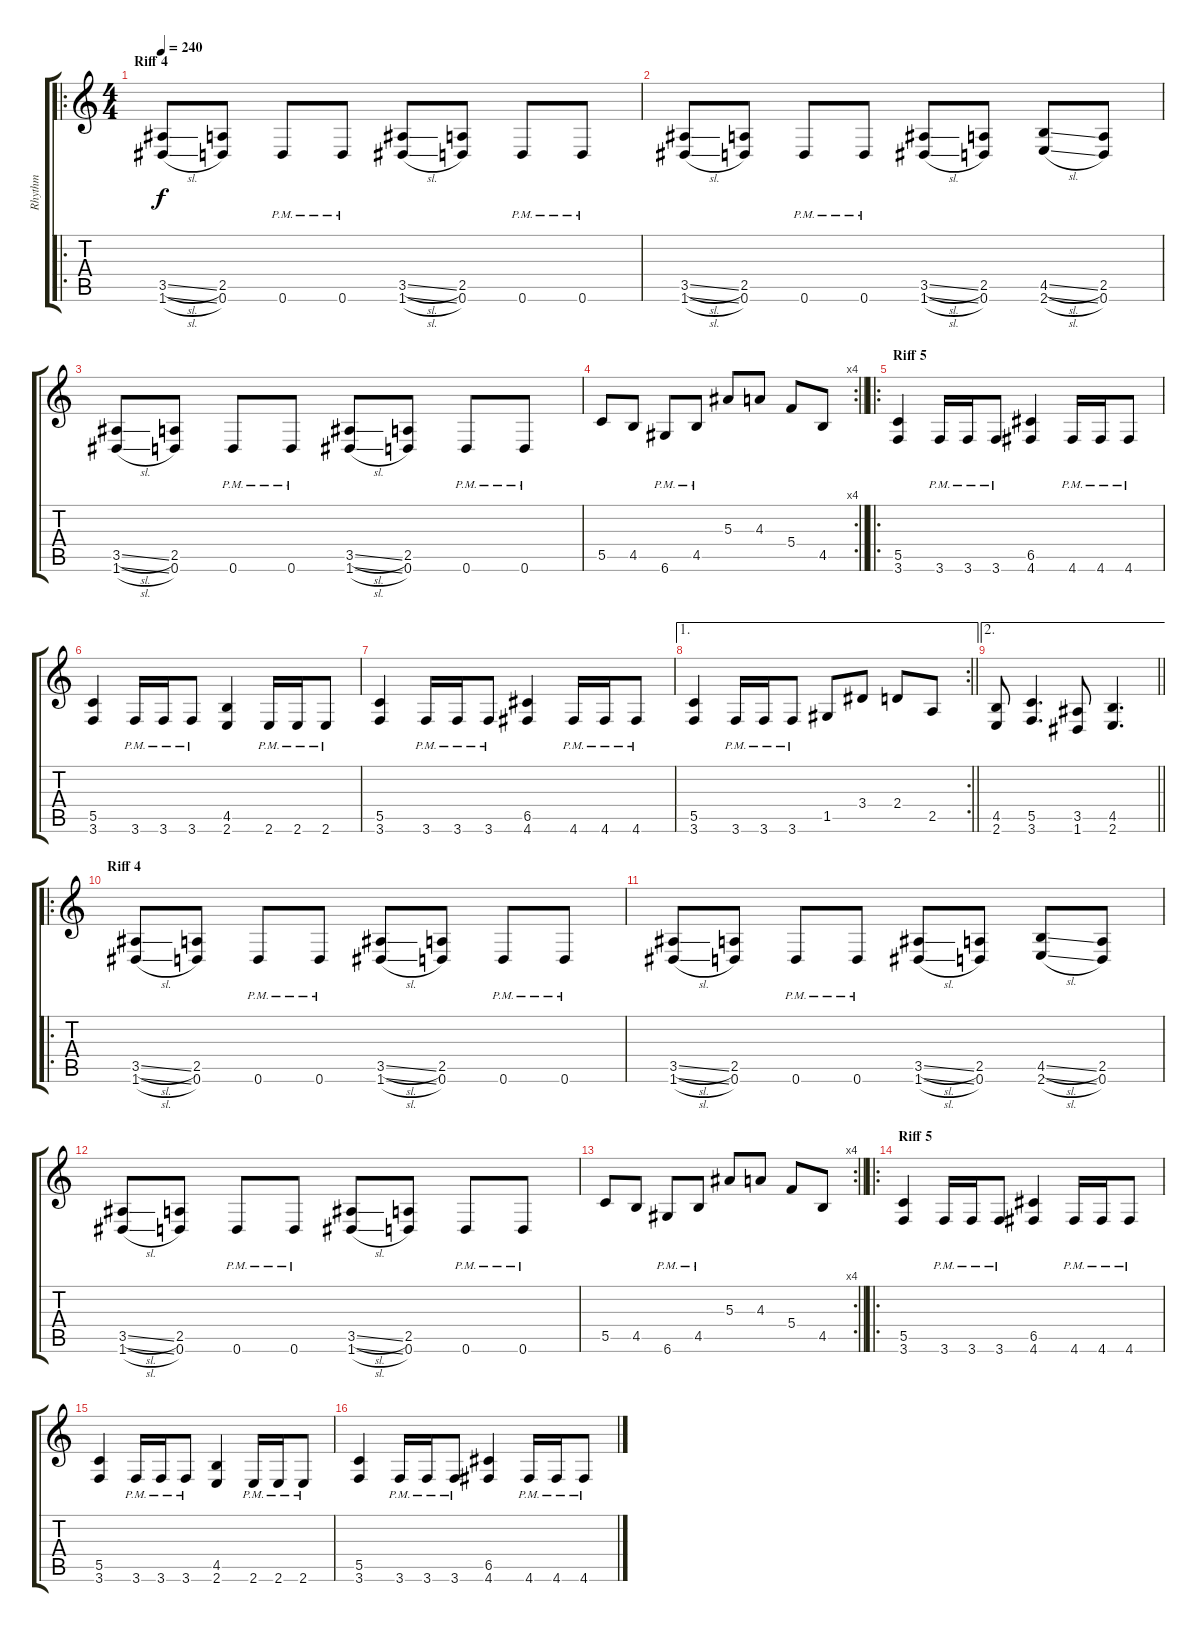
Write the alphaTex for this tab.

\track ("Rhythm" "Rhythm") {instrument distortionguitar}
\staff {score tabs}
\tuning (D4 A3 F3 C3 G2 D2) {hide}
\ro
\ts (4 4)
\section ("" "Riff 4")
\tempo 240
\clef g2
\ks c
(3.5{sl} 1.6{sl}).8{dy f} (2.5 0.6).8 0.6{pm}.8 0.6{pm}.8 (3.5{sl} 1.6{sl}).8 (2.5 0.6).8 0.6{pm}.8 0.6{pm}.8 |
(3.5{sl} 1.6{sl}).8 (2.5 0.6).8 0.6{pm}.8 0.6{pm}.8 (3.5{sl} 1.6{sl}).8 (2.5 0.6).8 (4.5{sl} 2.6{sl}).8 (2.5 0.6).8 |
(3.5{sl} 1.6{sl}).8 (2.5 0.6).8 0.6{pm}.8 0.6{pm}.8 (3.5{sl} 1.6{sl}).8 (2.5 0.6).8 0.6{pm}.8 0.6{pm}.8 |
\rc 4
\barLineRight lightlight
5.5.8 4.5.8 6.6{pm}.8 4.5{pm}.8 5.3.8 4.3.8 5.4.8 4.5.8 |
\ro
\section ("" "Riff 5")
(5.5 3.6).4 3.6{pm}.16 3.6{pm}.16 3.6{pm}.8 (6.5 4.6).4 4.6{pm}.16 4.6{pm}.16 4.6{pm}.8 |
(5.5 3.6).4 3.6{pm}.16 3.6{pm}.16 3.6{pm}.8 (4.5 2.6).4 2.6{pm}.16 2.6{pm}.16 2.6{pm}.8 |
(5.5 3.6).4 3.6{pm}.16 3.6{pm}.16 3.6{pm}.8 (6.5 4.6).4 4.6{pm}.16 4.6{pm}.16 4.6{pm}.8 |
\ae 1
\rc 2
\barLineRight lightlight
(5.5 3.6).4 3.6{pm}.16 3.6{pm}.16 3.6{pm}.8 1.5.8 3.4.8 2.4.8 2.5.8 |
\ae 2
\barLineRight lightlight
(4.5 2.6).8 (5.5 3.6).4{d} (3.5 1.6).8 (4.5 2.6).4{d} |
\ro
\section ("" "Riff 4")
(3.5{sl} 1.6{sl}).8 (2.5 0.6).8 0.6{pm}.8 0.6{pm}.8 (3.5{sl} 1.6{sl}).8 (2.5 0.6).8 0.6{pm}.8 0.6{pm}.8 |
(3.5{sl} 1.6{sl}).8 (2.5 0.6).8 0.6{pm}.8 0.6{pm}.8 (3.5{sl} 1.6{sl}).8 (2.5 0.6).8 (4.5{sl} 2.6{sl}).8 (2.5 0.6).8 |
(3.5{sl} 1.6{sl}).8 (2.5 0.6).8 0.6{pm}.8 0.6{pm}.8 (3.5{sl} 1.6{sl}).8 (2.5 0.6).8 0.6{pm}.8 0.6{pm}.8 |
\rc 4
\barLineRight lightlight
5.5.8 4.5.8 6.6{pm}.8 4.5{pm}.8 5.3.8 4.3.8 5.4.8 4.5.8 |
\ro
\section ("" "Riff 5")
(5.5 3.6).4 3.6{pm}.16 3.6{pm}.16 3.6{pm}.8 (6.5 4.6).4 4.6{pm}.16 4.6{pm}.16 4.6{pm}.8 |
(5.5 3.6).4 3.6{pm}.16 3.6{pm}.16 3.6{pm}.8 (4.5 2.6).4 2.6{pm}.16 2.6{pm}.16 2.6{pm}.8 |
(5.5 3.6).4 3.6{pm}.16 3.6{pm}.16 3.6{pm}.8 (6.5 4.6).4 4.6{pm}.16 4.6{pm}.16 4.6{pm}.8
